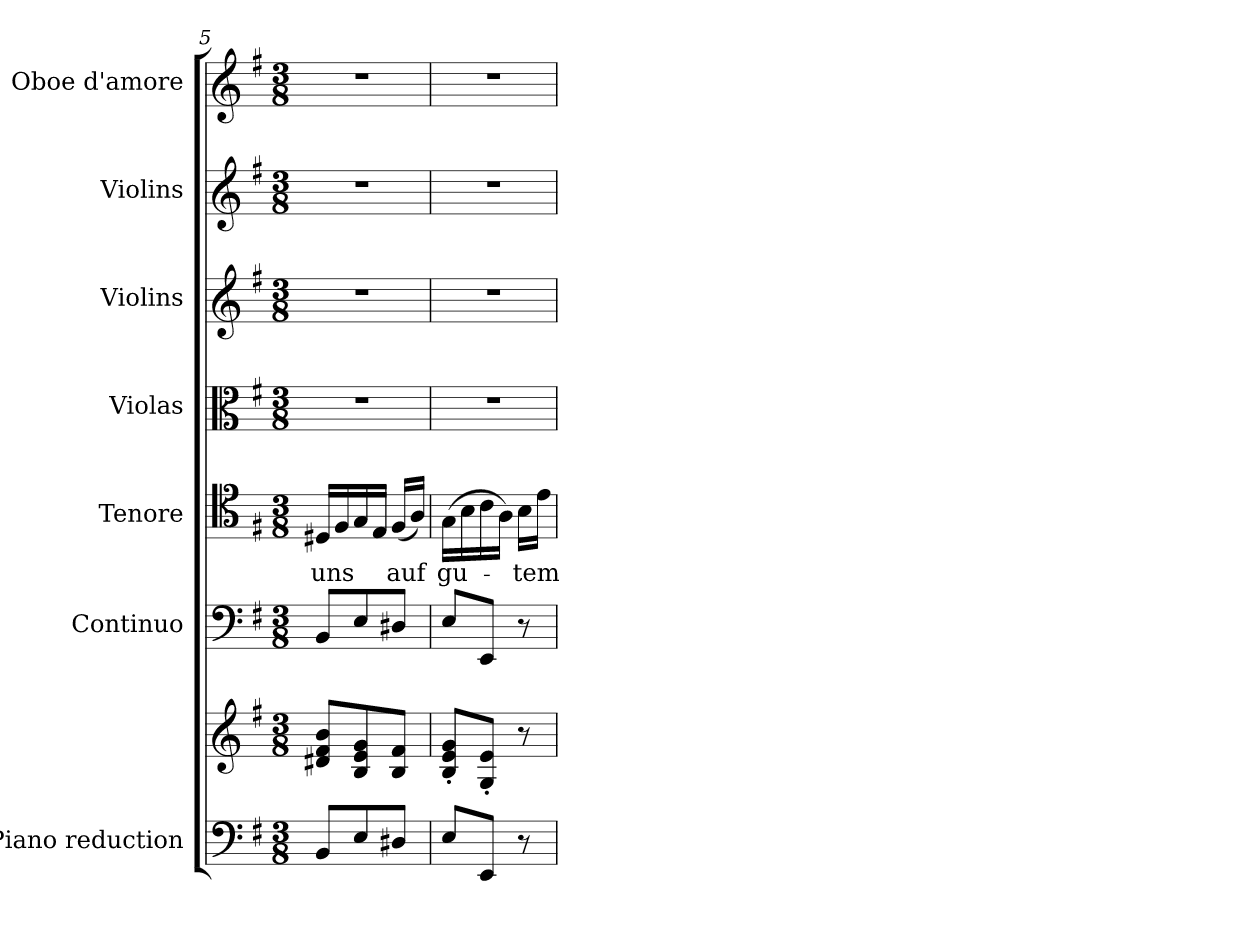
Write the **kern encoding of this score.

**kern	**kern	**kern	**kern	**text	**kern	**kern	**kern	**kern
*part7	*part7	*part6	*part5	*part5	*part4	*part3	*part2	*part1
*staff8	*staff7	*staff6	*staff5	*staff5	*staff4	*staff3	*staff2	*staff1
*I"Piano reduction	*	*I"Continuo	*I"Tenore	*	*I"Violas	*I"Violins	*I"Violins	*I"Oboe d'amore
*I'Pno	*	*	*	*	*	*	*	*I'Ob
*clefF4	*clefG2	*clefF4	*clefC4	*	*clefC3	*clefG2	*clefG2	*clefG2
*k[f#]	*k[f#]	*k[f#]	*k[f#]	*	*k[f#]	*k[f#]	*k[f#]	*k[f#]
*M3/8	*M3/8	*M3/8	*M3/8	*	*M3/8	*M3/8	*M3/8	*M3/8
=5	=5	=5	=5	=5	=5	=5	=5	=5
!	!	!	!	!LO:LY:b	!	!	!	!
8BB/L	8d#X/ 8f#/ 8b/L	8BB/L	16D#X/LL	uns	4.r	4.r	4.r	4.r
.	.	.	16F#/	.	.	.	.	.
8E/	8B/ 8e/ 8g/	8E/	16G/	.	.	.	.	.
.	.	.	16E/JJ	.	.	.	.	.
!	!	!	!	!LO:LY:b	!	!	!	!
8D#X/J	8B/ 8f#/J	8D#X/J	(16F#/LL	auf	.	.	.	.
.	.	.	16A/JJ)	.	.	.	.	.
=6	=6	=6	=6	=6	=6	=6	=6	=6
!	!	!	!	!LO:LY:b	!	!	!	!
8E/L	8B/' 8e/' 8g/'L	8E/L	(16G\LL	gu-	4.r	4.r	4.r	4.r
.	.	.	16B\	.	.	.	.	.
8EE/J	8G/' 8e/'J	8EE/J	16c\	.	.	.	.	.
.	.	.	16A\JJ)	.	.	.	.	.
!	!	!	!	!LO:LY:b	!	!	!	!
8r	8r	8r	16B\LL	-tem	.	.	.	.
.	.	.	16e\JJ	.	.	.	.	.
=	=	=	=	=	=	=	=	=
*-	*-	*-	*-	*-	*-	*-	*-	*-
